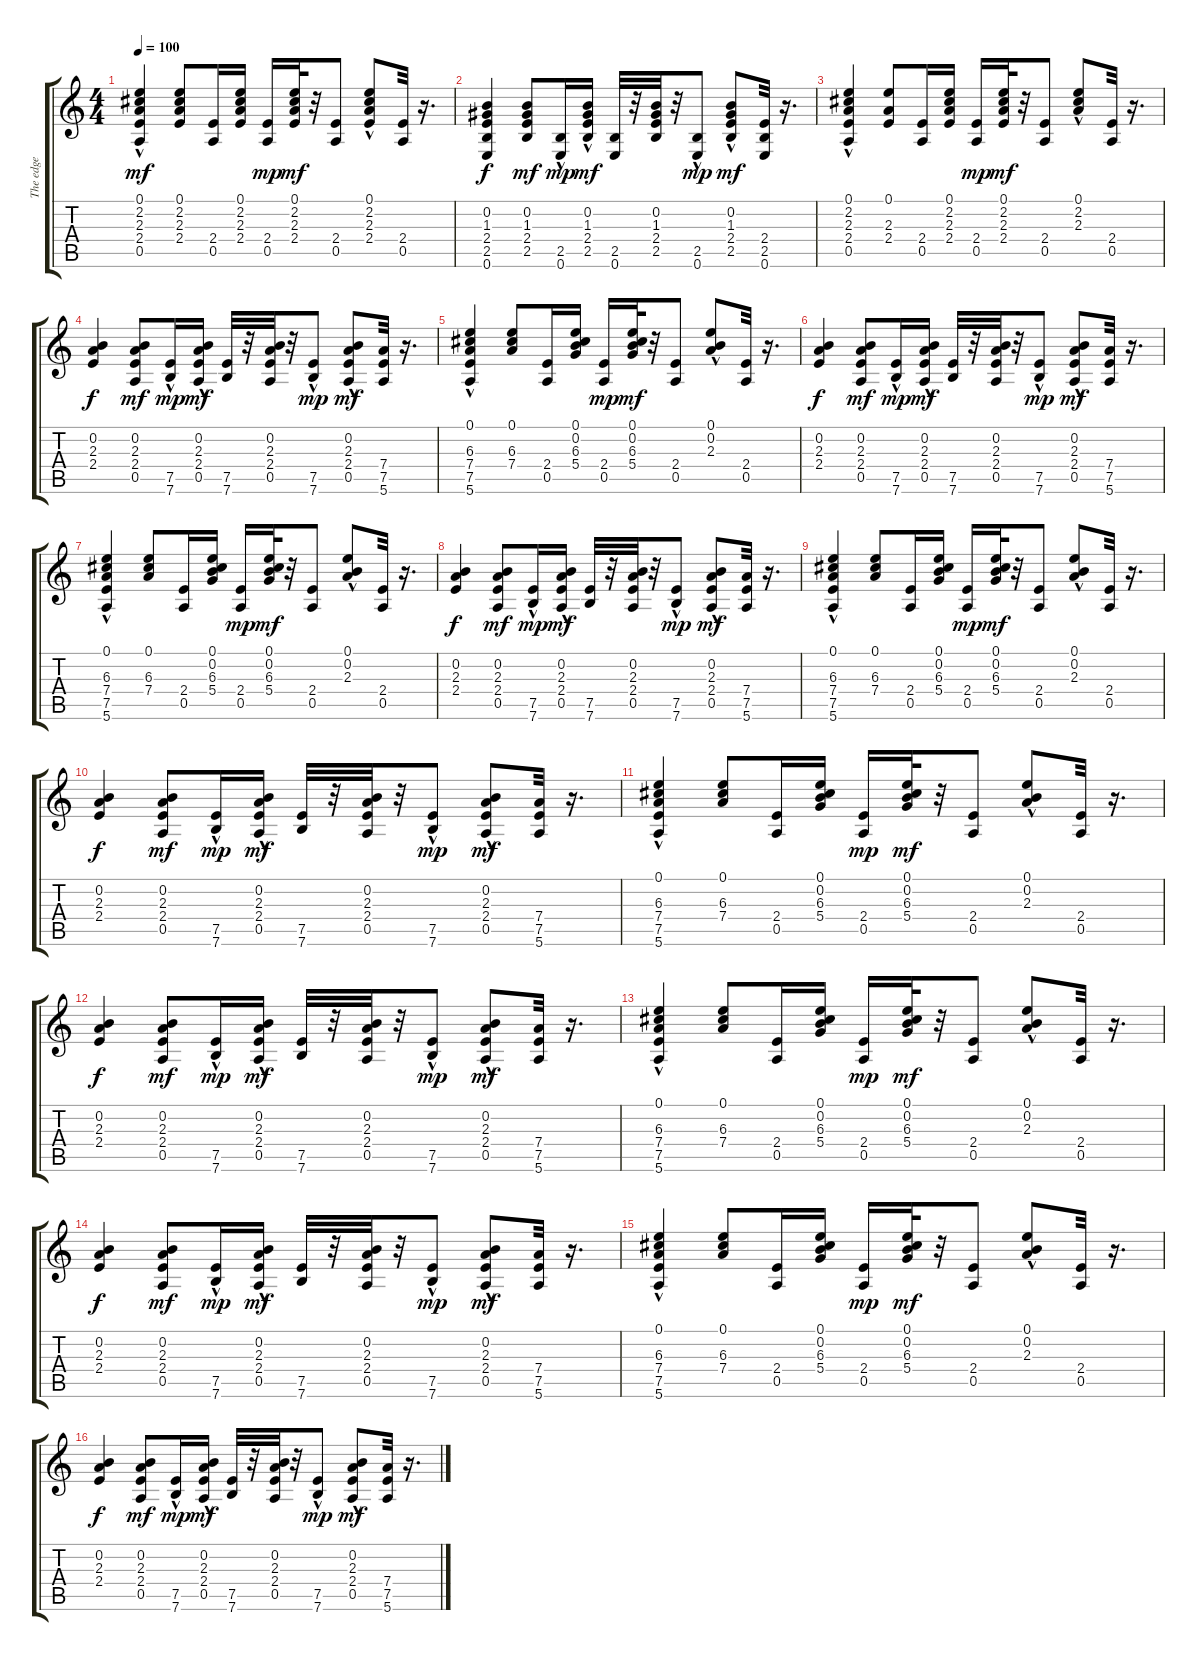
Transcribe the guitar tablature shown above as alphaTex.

\track ("The edge" "The edge") {instrument distortionguitar}
\staff {score tabs}
\tuning (E4 B3 G3 D3 A2 E2) {hide}
\ts (4 4)
\tempo 100
\clef g2
\ks c
(0.1{hac} 2.2 2.3{hac} 2.4{hac} 0.5).4{dy mf} (0.1 2.2 2.3 2.4).8 (2.4 0.5).16 (0.1 2.2 2.3 2.4).16 (2.4 0.5).16{dy mp} (0.1 2.2 2.3 2.4).32{dy mf} r.32 (2.4 0.5).8 (0.1{hac} 2.2 2.3 2.4).8 (2.4 0.5).32 r.16{d} |
(0.2 1.3 2.4 2.5 0.6).4{dy f} (0.2 1.3 2.4 2.5).8{dy mf} (2.5{hac} 0.6).16{dy mp} (0.2 1.3{hac} 2.4 2.5).16{dy mf} (2.5 0.6).32 r.32 (0.2 1.3 2.4 2.5).32 r.32 (2.5 0.6{hac}).8{dy mp} (0.2{hac} 1.3 2.4 2.5{hac}).8{dy mf} (2.4 2.5 0.6).32 r.16{d} |
(0.1{hac} 2.2 2.3{hac} 2.4{hac} 0.5).4 (0.1 2.3 2.4).8 (2.4 0.5).16 (0.1 2.2 2.3 2.4).16 (2.4 0.5).16{dy mp} (0.1 2.2 2.3 2.4).32{dy mf} r.32 (2.4 0.5).8 (0.1{hac} 2.2 2.3).8 (2.4 0.5).32 r.16{d} |
(0.2 2.3 2.4).4{dy f} (0.2 2.3 2.4 0.5).8{dy mf} (7.5{hac} 7.6).16{dy mp} (0.2 2.3{hac} 2.4 0.5).16{dy mf} (7.5 7.6).32 r.32 (0.2 2.3 2.4 0.5).32 r.32 (7.5 7.6{hac}).8{dy mp} (0.2{hac} 2.3 2.4 0.5{hac}).8{dy mf} (7.4 7.5 5.6).32 r.16{d} |
(0.1{hac} 6.3{hac} 7.4{hac} 7.5 5.6).4 (0.1 6.3 7.4).8 (2.4 0.5).16 (0.1 0.2 6.3 5.4).16 (2.4 0.5).16{dy mp} (0.1 0.2 6.3 5.4).32{dy mf} r.32 (2.4 0.5).8 (0.1{hac} 0.2 2.3).8 (2.4 0.5).32 r.16{d} |
(0.2 2.3 2.4).4{dy f} (0.2 2.3 2.4 0.5).8{dy mf} (7.5{hac} 7.6).16{dy mp} (0.2 2.3{hac} 2.4 0.5).16{dy mf} (7.5 7.6).32 r.32 (0.2 2.3 2.4 0.5).32 r.32 (7.5 7.6{hac}).8{dy mp} (0.2{hac} 2.3 2.4 0.5{hac}).8{dy mf} (7.4 7.5 5.6).32 r.16{d} |
(0.1{hac} 6.3{hac} 7.4{hac} 7.5 5.6).4 (0.1 6.3 7.4).8 (2.4 0.5).16 (0.1 0.2 6.3 5.4).16 (2.4 0.5).16{dy mp} (0.1 0.2 6.3 5.4).32{dy mf} r.32 (2.4 0.5).8 (0.1{hac} 0.2 2.3).8 (2.4 0.5).32 r.16{d} |
(0.2 2.3 2.4).4{dy f} (0.2 2.3 2.4 0.5).8{dy mf} (7.5{hac} 7.6).16{dy mp} (0.2 2.3{hac} 2.4 0.5).16{dy mf} (7.5 7.6).32 r.32 (0.2 2.3 2.4 0.5).32 r.32 (7.5 7.6{hac}).8{dy mp} (0.2{hac} 2.3 2.4 0.5{hac}).8{dy mf} (7.4 7.5 5.6).32 r.16{d} |
(0.1{hac} 6.3{hac} 7.4{hac} 7.5 5.6).4 (0.1 6.3 7.4).8 (2.4 0.5).16 (0.1 0.2 6.3 5.4).16 (2.4 0.5).16{dy mp} (0.1 0.2 6.3 5.4).32{dy mf} r.32 (2.4 0.5).8 (0.1{hac} 0.2 2.3).8 (2.4 0.5).32 r.16{d} |
(0.2 2.3 2.4).4{dy f} (0.2 2.3 2.4 0.5).8{dy mf} (7.5{hac} 7.6).16{dy mp} (0.2 2.3{hac} 2.4 0.5).16{dy mf} (7.5 7.6).32 r.32 (0.2 2.3 2.4 0.5).32 r.32 (7.5 7.6{hac}).8{dy mp} (0.2{hac} 2.3 2.4 0.5{hac}).8{dy mf} (7.4 7.5 5.6).32 r.16{d} |
(0.1{hac} 6.3{hac} 7.4{hac} 7.5 5.6).4 (0.1 6.3 7.4).8 (2.4 0.5).16 (0.1 0.2 6.3 5.4).16 (2.4 0.5).16{dy mp} (0.1 0.2 6.3 5.4).32{dy mf} r.32 (2.4 0.5).8 (0.1{hac} 0.2 2.3).8 (2.4 0.5).32 r.16{d} |
(0.2 2.3 2.4).4{dy f} (0.2 2.3 2.4 0.5).8{dy mf} (7.5{hac} 7.6).16{dy mp} (0.2 2.3{hac} 2.4 0.5).16{dy mf} (7.5 7.6).32 r.32 (0.2 2.3 2.4 0.5).32 r.32 (7.5 7.6{hac}).8{dy mp} (0.2{hac} 2.3 2.4 0.5{hac}).8{dy mf} (7.4 7.5 5.6).32 r.16{d} |
(0.1{hac} 6.3{hac} 7.4{hac} 7.5 5.6).4 (0.1 6.3 7.4).8 (2.4 0.5).16 (0.1 0.2 6.3 5.4).16 (2.4 0.5).16{dy mp} (0.1 0.2 6.3 5.4).32{dy mf} r.32 (2.4 0.5).8 (0.1{hac} 0.2 2.3).8 (2.4 0.5).32 r.16{d} |
(0.2 2.3 2.4).4{dy f} (0.2 2.3 2.4 0.5).8{dy mf} (7.5{hac} 7.6).16{dy mp} (0.2 2.3{hac} 2.4 0.5).16{dy mf} (7.5 7.6).32 r.32 (0.2 2.3 2.4 0.5).32 r.32 (7.5 7.6{hac}).8{dy mp} (0.2{hac} 2.3 2.4 0.5{hac}).8{dy mf} (7.4 7.5 5.6).32 r.16{d} |
(0.1{hac} 6.3{hac} 7.4{hac} 7.5 5.6).4 (0.1 6.3 7.4).8 (2.4 0.5).16 (0.1 0.2 6.3 5.4).16 (2.4 0.5).16{dy mp} (0.1 0.2 6.3 5.4).32{dy mf} r.32 (2.4 0.5).8 (0.1{hac} 0.2 2.3).8 (2.4 0.5).32 r.16{d} |
(0.2 2.3 2.4).4{dy f} (0.2 2.3 2.4 0.5).8{dy mf} (7.5{hac} 7.6).16{dy mp} (0.2 2.3{hac} 2.4 0.5).16{dy mf} (7.5 7.6).32 r.32 (0.2 2.3 2.4 0.5).32 r.32 (7.5 7.6{hac}).8{dy mp} (0.2{hac} 2.3{hac} 2.4 0.5{hac}).8{dy mf} (7.4 7.5 5.6).32 r.16{d}
